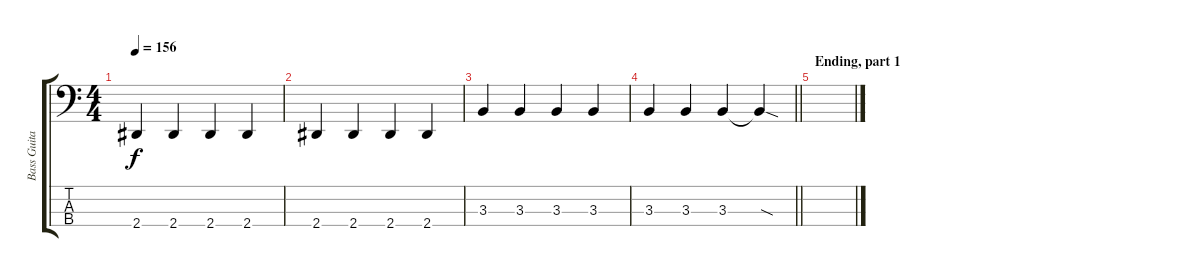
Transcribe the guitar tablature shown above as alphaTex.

\track ("Bass Guitar" "Bass Guita") {instrument electricbassfinger}
\staff {score tabs}
\tuning (Gb2 Db2 Ab1 Db1) {hide}
\ts (4 4)
\tempo 156
\clef f4
\ks c
2.4.4{dy f} 2.4.4 2.4.4 2.4.4 |
2.4.4 2.4.4 2.4.4 2.4.4 |
3.3.4 3.3.4 3.3.4 3.3.4 |
\barLineRight lightlight
3.3.4 3.3.4 3.3.4 3.3{sod t}.4 |
\section ("" "Ending, part 1")
